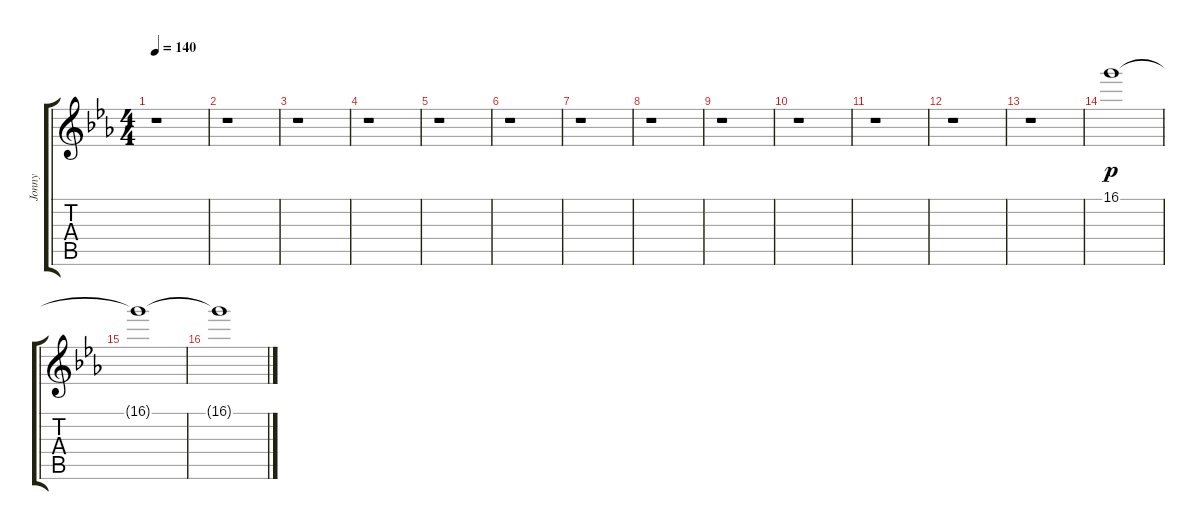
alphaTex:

\track ("Jonny" "Jonny") {instrument overdrivenguitar}
\staff {score tabs}
\tuning (Eb4 Bb3 Gb3 Db3 Ab2 Eb2) {hide}
\ts (4 4)
\tempo 140
\clef g2
\ks eb
r.1{dy p} |
r.1 |
r.1 |
r.1 |
r.1 |
r.1 |
r.1 |
r.1 |
r.1 |
r.1 |
r.1 |
r.1 |
r.1 |
16.1.1 |
16.1{t}.1 |
16.1{t}.1
